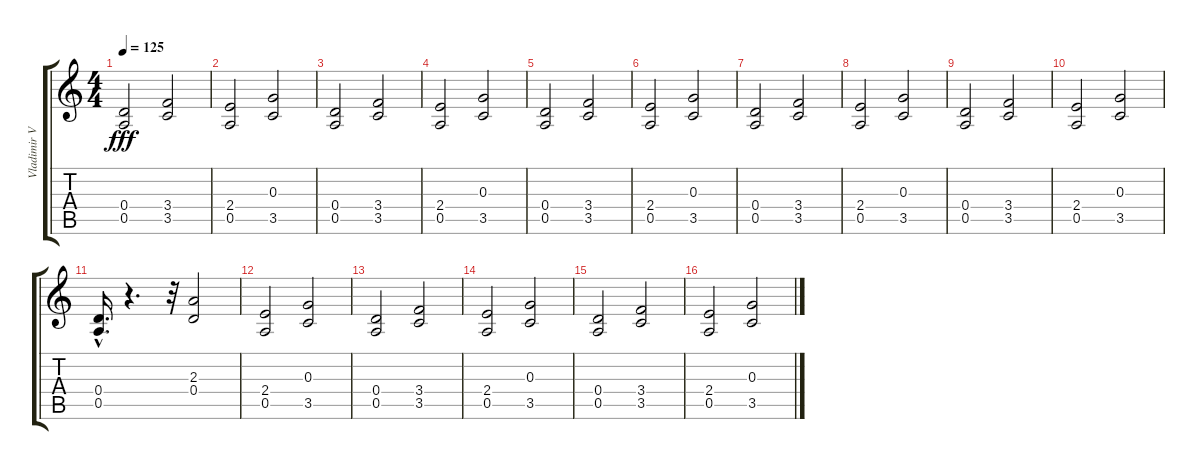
\track ("Vladimir Vasetsky" "Vladimir V") {instrument distortionguitar}
\staff {score tabs}
\tuning (E4 B3 G3 D3 A2 E2) {hide}
\ts (4 4)
\tempo 125
\clef g2
\ks c
(0.4 0.5).2{dy fff} (3.4 3.5).2 |
(2.4 0.5).2 (0.3 3.5).2 |
(0.4 0.5).2 (3.4 3.5).2 |
(2.4 0.5).2 (0.3 3.5).2 |
(0.4 0.5).2 (3.4 3.5).2 |
(2.4 0.5).2 (0.3 3.5).2 |
(0.4 0.5).2 (3.4 3.5).2 |
(2.4 0.5).2 (0.3 3.5).2 |
(0.4 0.5).2 (3.4 3.5).2 |
(2.4 0.5).2 (0.3 3.5).2 |
(0.4{hac} 0.5{hac}).16{d} r.4{d} r.32 (2.3 0.4).2 |
(2.4 0.5).2 (0.3 3.5).2 |
(0.4 0.5).2 (3.4 3.5).2 |
(2.4 0.5).2 (0.3 3.5).2 |
(0.4 0.5).2 (3.4 3.5).2 |
(2.4 0.5).2 (0.3 3.5).2
